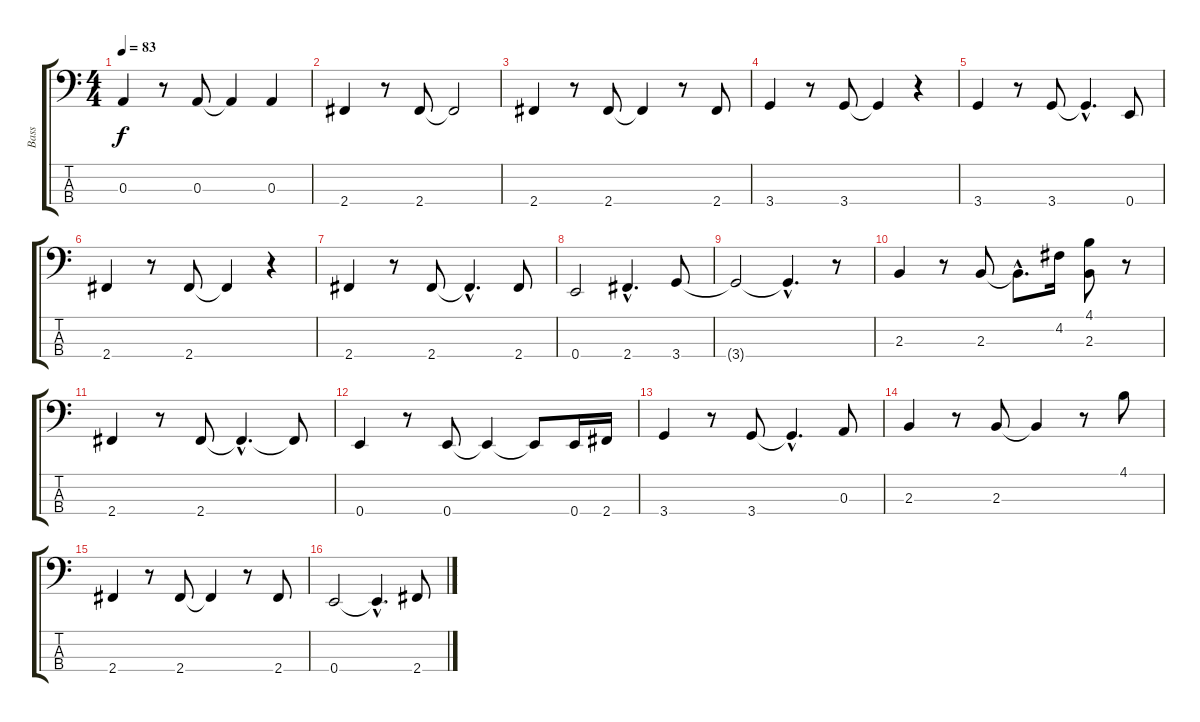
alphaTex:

\track ("Bass" "Bass") {instrument electricbassfinger}
\staff {score tabs}
\tuning (G2 D2 A1 E1) {hide}
\ts (4 4)
\tempo 83
\clef f4
\ks c
0.3.4{dy f} r.8 0.3.8 0.3{t}.4 0.3.4 |
2.4.4 r.8 2.4.8 2.4{t}.2 |
2.4.4 r.8 2.4.8 2.4{t}.4 r.8 2.4.8 |
3.4.4 r.8 3.4.8 3.4{t}.4 r.4 |
3.4.4 r.8 3.4.8 3.4{hac t}.4{d} 0.4.8 |
2.4.4 r.8 2.4.8 2.4{t}.4 r.4 |
2.4.4 r.8 2.4.8 2.4{hac t}.4{d} 2.4.8 |
0.4.2 2.4{hac}.4{d} 3.4.8 |
3.4{t}.2 3.4{hac t}.4{d} r.8 |
2.3.4 r.8 2.3.8 2.3{hac t}.8{d} 4.2.16 (4.1 2.3).8 r.8 |
2.4.4 r.8 2.4.8 2.4{hac t}.4{d} 2.4{t}.8 |
0.4.4 r.8 0.4.8 0.4{t}.4 0.4{t}.8 0.4.16 2.4.16 |
3.4.4 r.8 3.4.8 3.4{hac t}.4{d} 0.3.8 |
2.3.4 r.8 2.3.8 2.3{t}.4 r.8 4.1.8 |
2.4.4 r.8 2.4.8 2.4{t}.4 r.8 2.4.8 |
0.4.2 0.4{hac t}.4{d} 2.4.8
